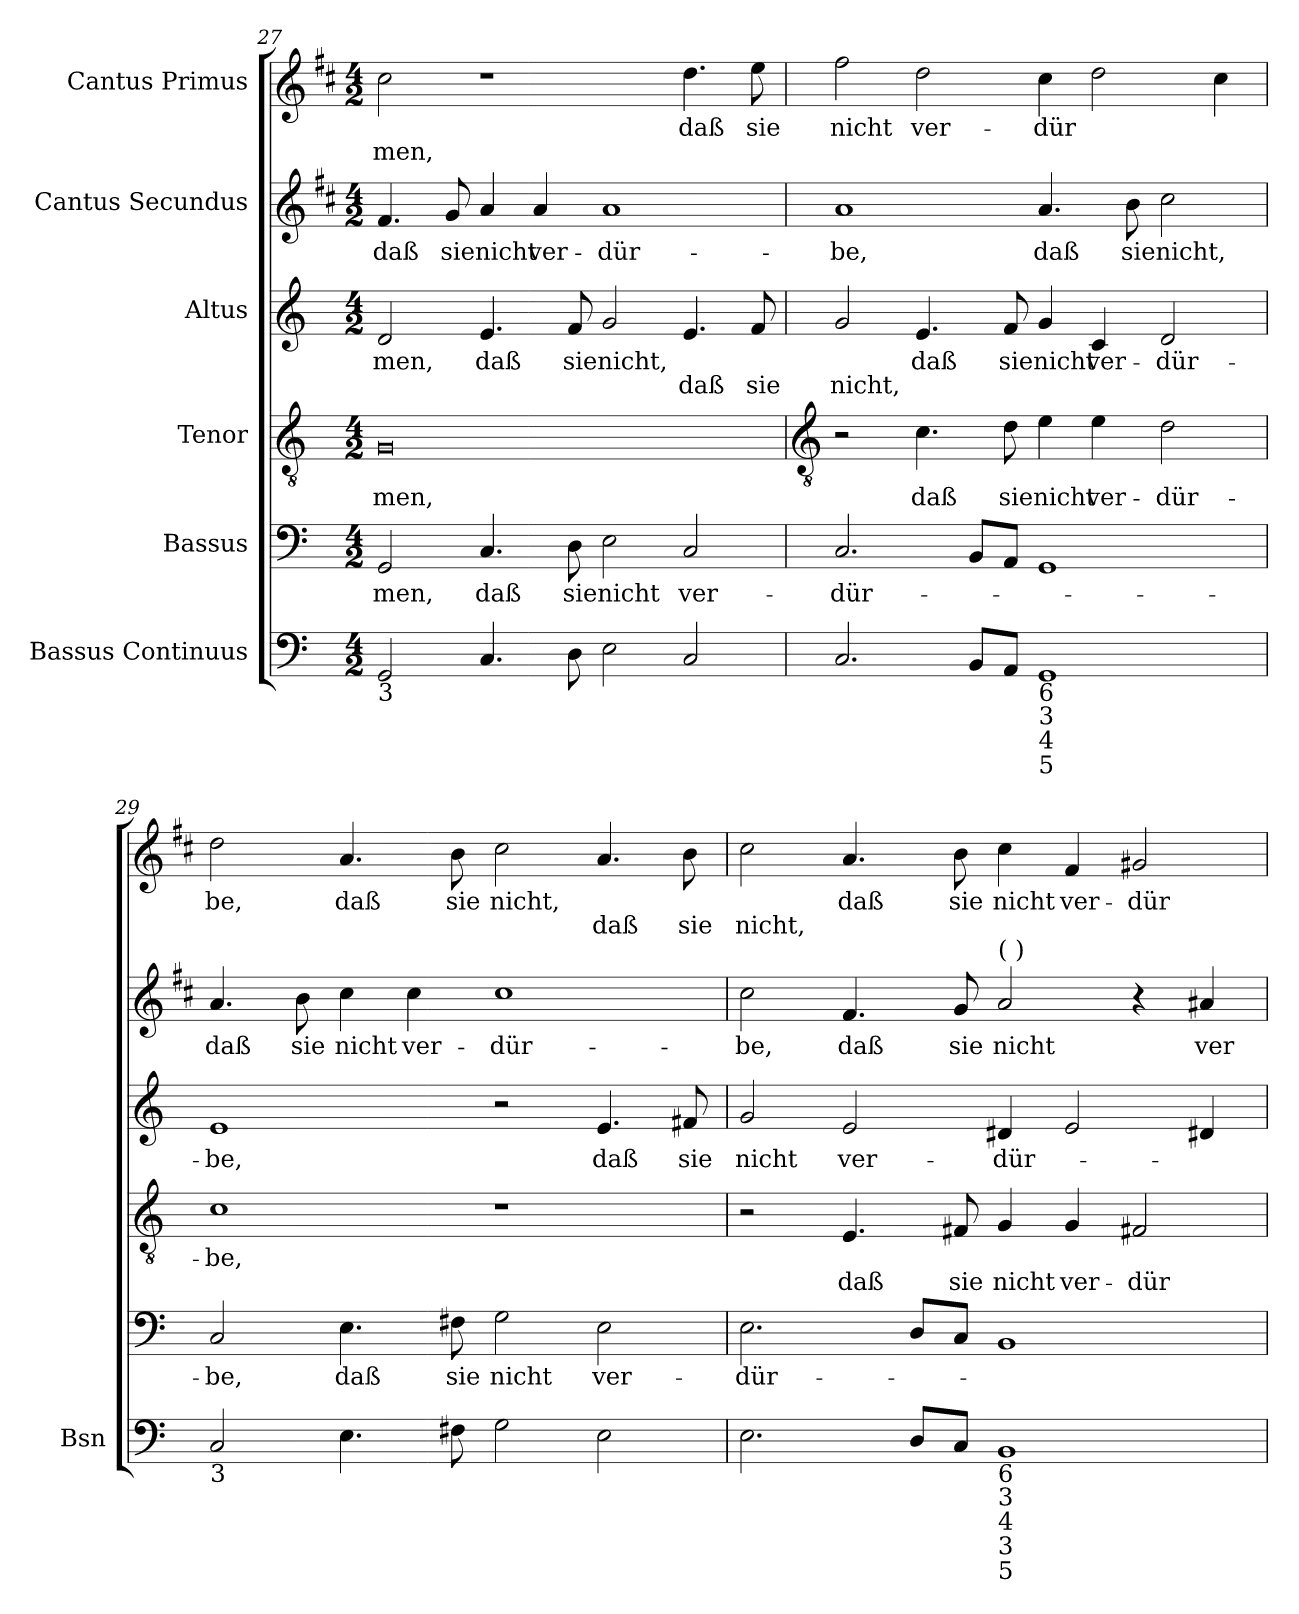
**kern	**kern	**text	**kern	**text	**text	**kern	**text	**text	**kern	**text	**kern	**text	**text
*part6	*part5	*part5	*part4	*part4	*part4	*part3	*part3	*part3	*part2	*part2	*part1	*part1	*part1
*staff6	*staff5	*staff5	*staff4	*staff4	*staff4	*staff3	*staff3	*staff3	*staff2	*staff2	*staff1	*staff1	*staff1
*I"Bassus  Continuus	*I"Bassus	*	*I"Tenor	*	*	*I"Altus	*	*	*I"Cantus Secundus	*	*I"Cantus Primus	*	*
*I'Bsn	*	*	*	*	*	*	*	*	*	*	*	*	*
!!LO:LB:g=z
*clefF4	*clefF4	*	*clefGv2	*	*	*clefG2	*	*	*clefG2	*	*clefG2	*	*
*	*	*	*	*	*	*	*	*	*ITrd1c2	*	*ITrd1c2	*	*
*k[]	*k[]	*	*k[]	*	*	*k[]	*	*	*k[]	*	*k[]	*	*
*C:	*C:	*	*C:	*	*	*C:	*	*	*C:	*	*C:	*	*
*M4/2	*M4/2	*	*M4/2	*	*	*M4/2	*	*	*M4/2	*	*M4/2	*	*
=27	=27	=27	=27	=27	=27	=27	=27	=27	=27	=27	=27	=27	=27
!LO:TX:b:t=3	!	!	!	!	!	!	!	!	!	!	!	!	!
!	!	!LO:LY:b	!	!LO:LY:b	!	!	!LO:LY:b	!	!	!LO:LY:b	!	!	!LO:LY:b
2GG	2GG	-men,	0G	-men,	.	2d	-men,	.	4.e	daß	2b	.	-men,
!	!	!	!	!	!	!	!	!	!	!LO:LY:b	!	!	!
.	.	.	.	.	.	.	.	.	8f	sie	.	.	.
!	!	!LO:LY:b	!	!	!	!	!LO:LY:b	!	!	!LO:LY:b	!	!	!
4.C	4.C	daß	.	.	.	4.e	daß	.	4g	nicht	1r	.	.
!	!	!	!	!	!	!	!	!	!	!LO:LY:b	!	!	!
.	.	.	.	.	.	.	.	.	4g	ver-	.	.	.
!	!	!LO:LY:b	!	!	!	!	!LO:LY:b	!	!	!	!	!	!
8D	8D	sie	.	.	.	8f	sie	.	.	.	.	.	.
!	!	!LO:LY:b	!	!	!	!	!LO:LY:b	!	!	!LO:LY:b	!	!	!
2E	2E	nicht	.	.	.	2g	nicht,	.	1g	-dür-	.	.	.
!	!	!LO:LY:b	!	!	!	!	!	!LO:LY:b	!	!	!	!LO:LY:b	!
2C	2C	ver-	.	.	.	4.e	.	daß	.	.	4.cc	daß	.
!	!	!	!	!	!	!	!	!LO:LY:b	!	!	!	!LO:LY:b	!
.	.	.	.	.	.	8f	.	sie	.	.	8dd	sie	.
!!LO:LB:g=z
=28	=28	=28	=28	=28	=28	=28	=28	=28	=28	=28	=28	=28	=28
*	*	*	*clefGv2	*	*	*	*	*	*	*	*	*	*
!	!	!LO:LY:b	!	!	!	!	!	!LO:LY:b	!	!LO:LY:b	!	!LO:LY:b	!
2.C	2.C	-dür-	2r	.	.	2g	.	nicht,	1g	-be,	2ee	nicht	.
!	!	!	!	!LO:LY:b	!	!	!LO:LY:b	!	!	!	!	!LO:LY:b	!
.	.	.	4.c	daß	.	4.e	daß	.	.	.	2cc	ver-	.
8BBL	8BBL	.	.	.	.	.	.	.	.	.	.	.	.
!	!	!	!	!LO:LY:b	!	!	!LO:LY:b	!	!	!	!	!	!
8AAJ	8AAJ	.	8d	sie	.	8f	sie	.	.	.	.	.	.
!LO:TX:b:t=6\n3	!	!	!	!	!	!	!	!	!	!	!	!	!
!LO:TX:b:t=4	!	!	!	!	!	!	!	!	!	!	!	!	!
!LO:TX:b:t=5	!	!	!	!	!	!	!	!	!	!	!	!	!
!	!	!	!	!LO:LY:b	!	!	!LO:LY:b	!	!	!LO:LY:b	!	!LO:LY:b	!
1GG	1GG	.	4e	nicht	.	4g	nicht	.	4.g	daß	4b	-dür	.
!	!	!	!	!LO:LY:b	!	!	!LO:LY:b	!	!	!	!	!	!
.	.	.	4e	ver-	.	4c	ver-	.	.	.	2cc	.	.
!	!	!	!	!	!	!	!	!	!	!LO:LY:b	!	!	!
.	.	.	.	.	.	.	.	.	8a	sie	.	.	.
!	!	!	!	!LO:LY:b	!	!	!LO:LY:b	!	!	!LO:LY:b	!	!	!
.	.	.	2d	-dür-	.	2d	-dür-	.	2b	nicht,	.	.	.
.	.	.	.	.	.	.	.	.	.	.	4b	.	.
=29	=29	=29	=29	=29	=29	=29	=29	=29	=29	=29	=29	=29	=29
!LO:TX:b:t=3	!	!	!	!	!	!	!	!	!	!	!	!	!
!	!	!LO:LY:b	!	!LO:LY:b	!	!	!LO:LY:b	!	!	!LO:LY:b	!	!LO:LY:b	!
2C	2C	-be,	1c	-be,	.	1e	-be,	.	4.g	daß	2cc	be,	.
!	!	!	!	!	!	!	!	!	!	!LO:LY:b	!	!	!
.	.	.	.	.	.	.	.	.	8a	sie	.	.	.
!	!	!LO:LY:b	!	!	!	!	!	!	!	!LO:LY:b	!	!LO:LY:b	!
4.E	4.E	daß	.	.	.	.	.	.	4b	nicht	4.g	daß	.
!	!	!	!	!	!	!	!	!	!	!LO:LY:b	!	!	!
.	.	.	.	.	.	.	.	.	4b	ver-	.	.	.
!	!	!LO:LY:b	!	!	!	!	!	!	!	!	!	!LO:LY:b	!
8F#X	8F#X	sie	.	.	.	.	.	.	.	.	8a	sie	.
!	!	!LO:LY:b	!	!	!	!	!	!	!	!LO:LY:b	!	!LO:LY:b	!
2G	2G	nicht	1r	.	.	2r	.	.	1b	-dür-	2b	nicht,	.
!	!	!LO:LY:b	!	!	!	!	!LO:LY:b	!	!	!	!	!	!LO:LY:b
2E	2E	ver-	.	.	.	4.e	daß	.	.	.	4.g	.	daß
!	!	!	!	!	!	!	!LO:LY:b	!	!	!	!	!	!LO:LY:b
.	.	.	.	.	.	8f#X	sie	.	.	.	8a	.	sie
!!LO:LB:g=z
=30	=30	=30	=30	=30	=30	=30	=30	=30	=30	=30	=30	=30	=30
!	!	!LO:LY:b	!	!	!	!	!LO:LY:b	!	!	!LO:LY:b	!	!	!LO:LY:b
2.E	2.E	-dür-	2r	.	.	2g	nicht	.	2b	-be,	2b	.	nicht,
!	!	!	!	!	!LO:LY:b	!	!LO:LY:b	!	!	!LO:LY:b	!	!LO:LY:b	!
.	.	.	4.E	.	daß	2e	ver-	.	4.e	daß	4.g	daß	.
8DL	8DL	.	.	.	.	.	.	.	.	.	.	.	.
!	!	!	!	!	!LO:LY:b	!	!	!	!	!LO:LY:b	!	!LO:LY:b	!
8CJ	8CJ	.	8F#X	.	sie	.	.	.	8f	sie	8a	sie	.
!	!	!	!	!	!	!	!	!	!LO:TX:a:t=(  )	!	!	!	!
!LO:TX:b:t=6\n3	!	!	!	!	!	!	!	!	!	!	!	!	!
!LO:TX:b:t=4	!	!	!	!	!	!	!	!	!	!	!	!	!
!LO:TX:b:t=3	!	!	!	!	!	!	!	!	!	!	!	!	!
!LO:TX:b:t=5	!	!	!	!	!	!	!	!	!	!	!	!	!
!	!	!	!	!	!LO:LY:b	!	!LO:LY:b	!	!	!LO:LY:b	!	!LO:LY:b	!
1BB	1BB	.	4G	.	nicht	4d#X	-dür-	.	2g	nicht	4b	nicht	.
!	!	!	!	!	!LO:LY:b	!	!	!	!	!	!	!LO:LY:b	!
.	.	.	4G	.	ver-	2e	.	.	.	.	4e	ver-	.
!	!	!	!	!	!LO:LY:b	!	!	!	!	!	!	!LO:LY:b	!
.	.	.	2F#X	.	-dür-	.	.	.	4r	.	2f#X	-dür-	.
!	!	!	!	!	!	!	!	!	!	!LO:LY:b	!	!	!
.	.	.	.	.	.	4d#X	.	.	4g#X	ver-	.	.	.
=	=	=	=	=	=	=	=	=	=	=	=	=	=
*-	*-	*-	*-	*-	*-	*-	*-	*-	*-	*-	*-	*-	*-
